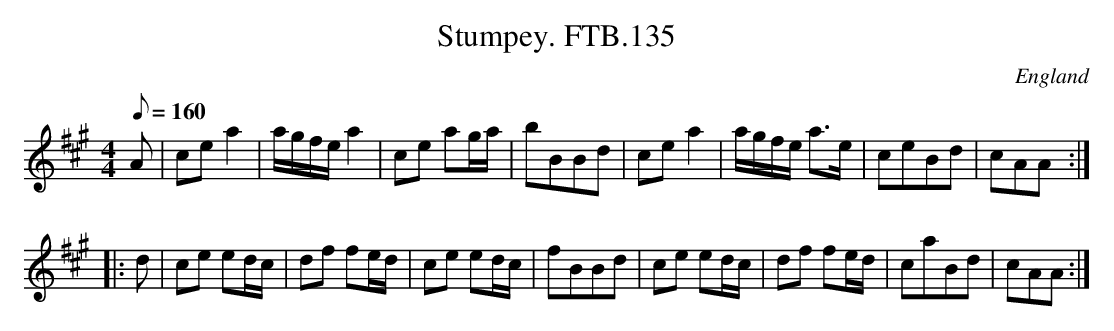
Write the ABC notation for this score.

X:1
T:Stumpey. FTB.135
M:4/4
L:1/8
Q:160
O:England
K:A
A|cea2|a/g/f/e/a2|ce ag/a/|bBBd|cea2|a/g/f/e/ a>e|ceBd|cAA:|
|:d|ce ed/c/|df fe/d/|ce ed/c/|fBBd|ce ed/c/|df fe/d/|caBd|cAA:|
